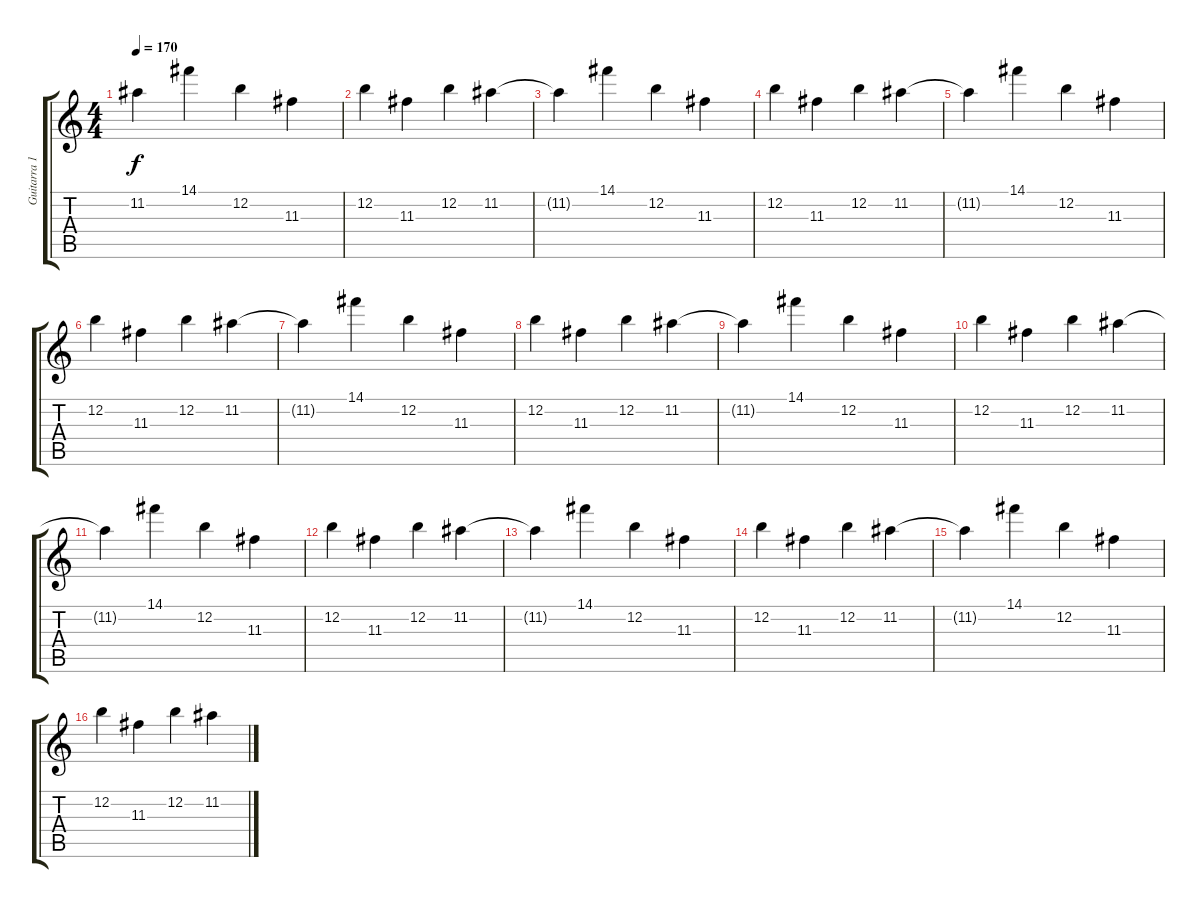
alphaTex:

\track ("Guitarra 1" "Guitarra 1") {instrument electricguitarmuted}
\staff {score tabs}
\tuning (E4 B3 G3 D3 A2 E2) {hide}
\ts (4 4)
\tempo 170
\clef g2
\ks c
11.2{t}.4{dy f} 14.1.4 12.2.4 11.3.4 |
12.2.4 11.3.4 12.2.4 11.2.4 |
11.2{t}.4 14.1.4 12.2.4 11.3.4 |
12.2.4 11.3.4 12.2.4 11.2.4 |
11.2{t}.4 14.1.4 12.2.4 11.3.4 |
12.2.4 11.3.4 12.2.4 11.2.4 |
11.2{t}.4 14.1.4 12.2.4 11.3.4 |
12.2.4 11.3.4 12.2.4 11.2.4 |
11.2{t}.4 14.1.4 12.2.4 11.3.4 |
12.2.4 11.3.4 12.2.4 11.2.4 |
11.2{t}.4 14.1.4 12.2.4 11.3.4 |
12.2.4 11.3.4 12.2.4 11.2.4 |
11.2{t}.4 14.1.4 12.2.4 11.3.4 |
12.2.4 11.3.4 12.2.4 11.2.4 |
11.2{t}.4 14.1.4 12.2.4 11.3.4 |
12.2.4 11.3.4 12.2.4 11.2.4
